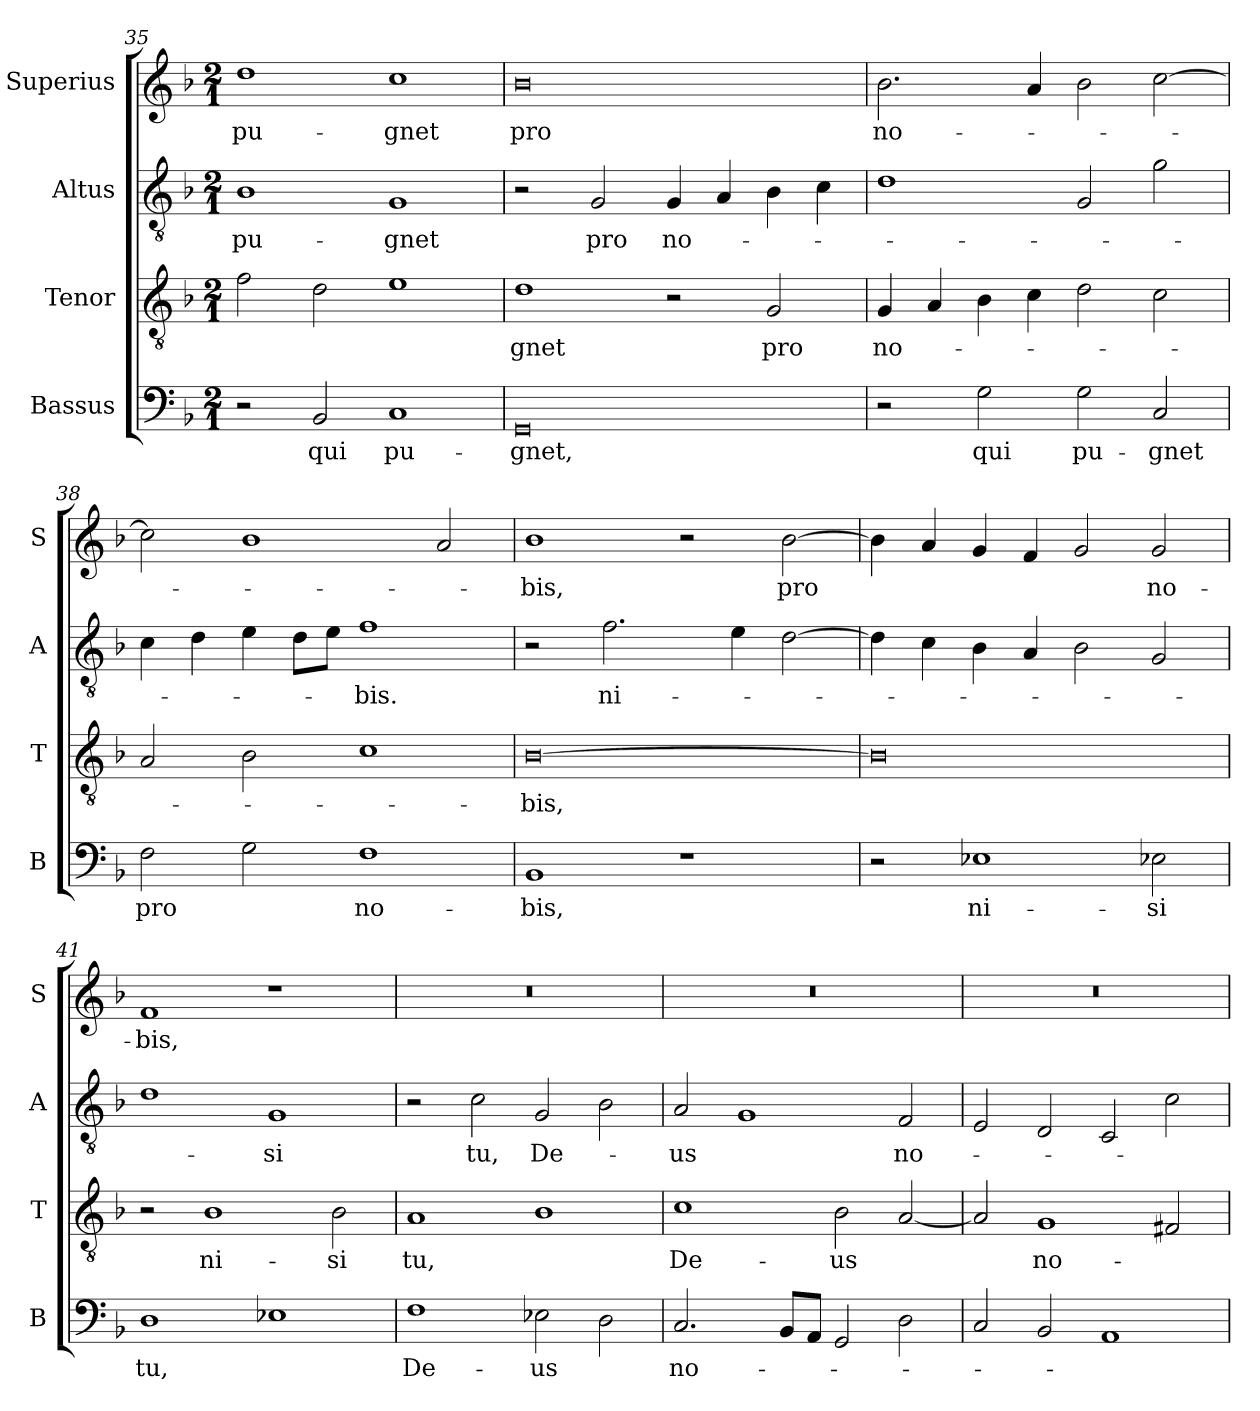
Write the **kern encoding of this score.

**kern	**text	**kern	**text	**kern	**text	**kern	**text
*part4	*part4	*part3	*part3	*part2	*part2	*part1	*part1
*staff4	*staff4	*staff3	*staff3	*staff2	*staff2	*staff1	*staff1
*I"Bassus	*	*I"Tenor	*	*I"Altus	*	*I"Superius	*
*I'B	*	*I'T	*	*I'A	*	*I'S	*
*clefF4	*	*clefGv2	*	*clefGv2	*	*clefG2	*
*k[b-]	*	*k[b-]	*	*k[b-]	*	*k[b-]	*
*F:	*	*F:	*	*F:	*	*F:	*
*M2/1	*	*M2/1	*	*M2/1	*	*M2/1	*
=35	=35	=35	=35	=35	=35	=35	=35
2r	.	2f	.	1B-	pu-	1dd	pu-
2BB-	qui	2d	.	.	.	.	.
1C	pu-	1e	.	1G	-gnet	1cc	-gnet
=36	=36	=36	=36	=36	=36	=36	=36
0GG	-gnet,	1d	-gnet	2r	.	0b-	pro
.	.	.	.	2G	pro	.	.
.	.	2r	.	4G	no-	.	.
.	.	.	.	4A	.	.	.
.	.	2G	pro	4B-	.	.	.
.	.	.	.	4c	.	.	.
=37	=37	=37	=37	=37	=37	=37	=37
2r	.	4G	no-	1d	.	2.b-	no-
.	.	4A	.	.	.	.	.
2G	qui	4B-	.	.	.	.	.
.	.	4c	.	.	.	4a	.
2G	pu-	2d	.	2G	.	2b-	.
2C	-gnet	2c	.	2g	.	[2cc	.
=38	=38	=38	=38	=38	=38	=38	=38
2F	pro	2A	.	4c	.	2cc]	.
.	.	.	.	4d	.	.	.
2G	.	2B-	.	4e	.	1b-	.
.	.	.	.	8dL	.	.	.
.	.	.	.	8eJ	.	.	.
1F	no-	1c	.	1f	-bis.	.	.
.	.	.	.	.	.	2a	.
=39	=39	=39	=39	=39	=39	=39	=39
1BB-	-bis,	[0B-	-bis,	2r	.	1b-	-bis,
.	.	.	.	2.f	ni-	.	.
1r	.	.	.	.	.	2r	.
.	.	.	.	4e	.	.	.
.	.	.	.	[2d	.	[2b-	pro
=40	=40	=40	=40	=40	=40	=40	=40
2r	.	0B-]	.	4d]	.	4b-]	.
.	.	.	.	4c	.	4a	.
1E-X	ni-	.	.	4B-	.	4g	.
.	.	.	.	4A	.	4f	.
.	.	.	.	2B-	.	2g	.
2E-X	-si	.	.	2G	.	2g	no-
=41	=41	=41	=41	=41	=41	=41	=41
1D	tu,	2r	.	1d	.	1f	-bis,
.	.	1B-	ni-	.	.	.	.
1E-X	.	.	.	1G	-si	1r	.
.	.	2B-	-si	.	.	.	.
=42	=42	=42	=42	=42	=42	=42	=42
1F	De-	1A	tu,	2r	.	0r	.
.	.	.	.	2c	tu,	.	.
2E-X	-us	1B-	.	2G	De-	.	.
2D	.	.	.	2B-	.	.	.
=43	=43	=43	=43	=43	=43	=43	=43
2.C	no-	1c	De-	2A	-us	0r	.
.	.	.	.	1G	.	.	.
8BB-L	.	.	.	.	.	.	.
8AAJ	.	.	.	.	.	.	.
2GG	.	2B-	-us	.	.	.	.
2D	.	[2A	.	2F	no-	.	.
=44	=44	=44	=44	=44	=44	=44	=44
2C	.	2A]	.	2E	.	0r	.
2BB-	.	1G	no-	2D	.	.	.
1AA	.	.	.	2C	.	.	.
.	.	2F#X	.	2c	.	.	.
=	=	=	=	=	=	=	=
*-	*-	*-	*-	*-	*-	*-	*-
